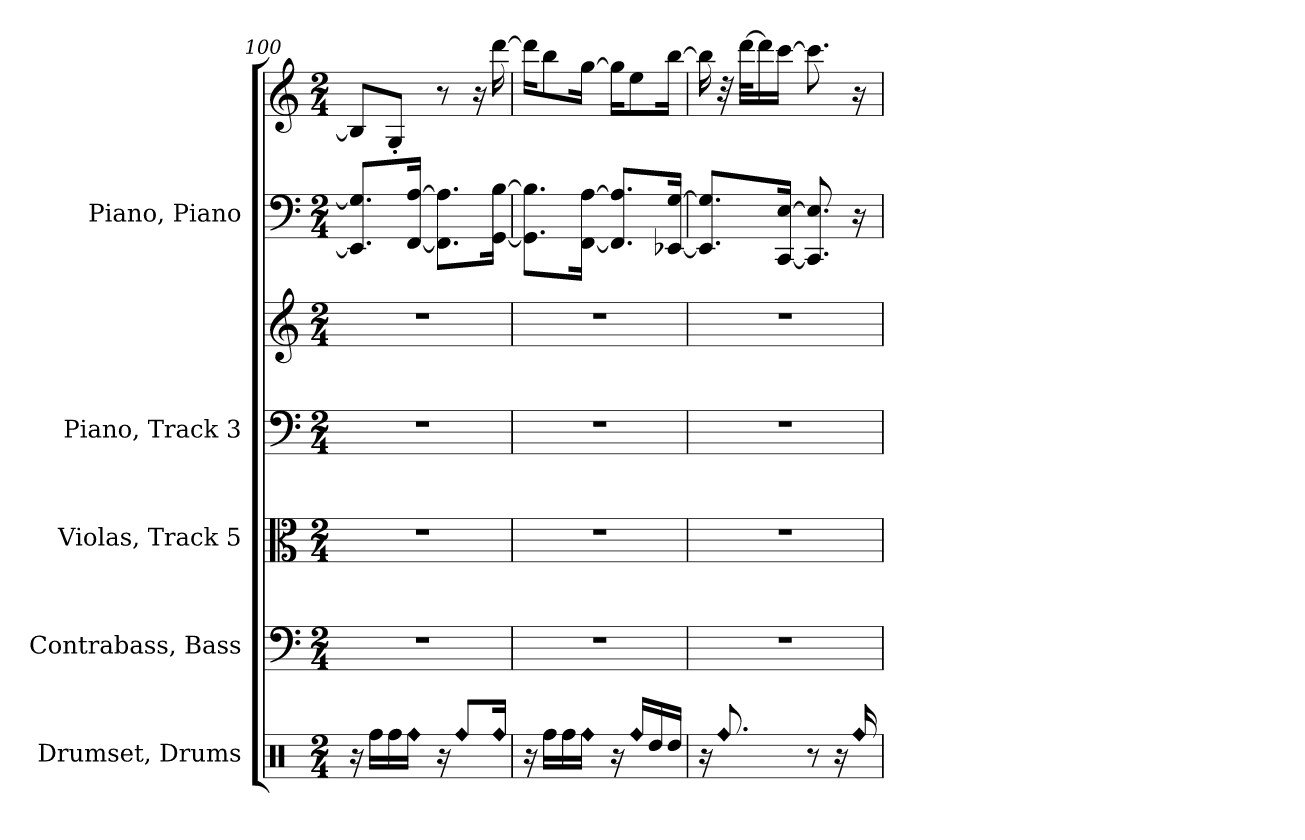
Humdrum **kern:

**kern	**kern	**kern	**kern	**kern	**kern	**kern
*part5	*part4	*part3	*part2	*part2	*part1	*part1
*staff7	*staff6	*staff5	*staff4	*staff3	*staff2	*staff1
*I"Drumset, Drums	*I"Contrabass, Bass	*I"Violas, Track  5	*I"Piano, Track  3	*	*I"Piano, Piano	*
*I'D. Set	*I'Cb.	*I'Vlas.	*I'Pno.	*	*I'Pno.	*
*clefX	*clefF4	*clefC3	*clefF4	*clefG2	*clefF4	*clefG2
*	*ITrd7c12	*	*	*	*	*
*k[]	*k[]	*k[]	*k[]	*k[]	*k[]	*k[]
*M2/4	*M2/4	*M2/4	*M2/4	*M2/4	*M2/4	*M2/4
=100	=100	=100	=100	=100	=100	=100
16r	2r	2r	2r	2r	8.EE/] 8.G/]L	8B/L]
16Rff\LL	.	.	.	.	.	.
16Rff\	.	.	.	.	.	8G'/J
!LO:N:head=diamond	!	!	!	!	!	!
16Rff\JJ	.	.	.	.	[16FF/ [16A/Jk	.
16r	.	.	.	.	8.FF\] 8.A\]L	8r
!LO:N:head=diamond	!	!	!	!	!	!
8Rff/L	.	.	.	.	.	.
.	.	.	.	.	.	16r
!LO:N:head=diamond	!	!	!	!	!	!
16Rff/Jk	.	.	.	.	[16GG\ [16B\Jk	[16ddd\
!!LO:LB:g=z
=101	=101	=101	=101	=101	=101	=101
16r	2r	2r	2r	2r	8.GG\] 8.B\]L	16ddd\KL]
16Rff\LL	.	.	.	.	.	8bb\
16Rff\	.	.	.	.	.	.
!LO:N:head=diamond	!	!	!	!	!	!
16Rff\JJ	.	.	.	.	[16FF\ [16A\Jk	[16gg\Jk
16r	.	.	.	.	8.FF/] 8.A/]L	16gg\KL]
!LO:N:head=diamond	!	!	!	!	!	!
16Rff/LL	.	.	.	.	.	8ee\
16Rdd/	.	.	.	.	.	.
16Rdd/JJ	.	.	.	.	[16EE-X/ [16G/Jk	[16bb\Jk
=102	=102	=102	=102	=102	=102	=102
16r	2r	2r	2r	2r	8.EE-/] 8.G/]L	16bb\]
!LO:N:head=diamond	!	!	!	!	!	!
8.Rff/	.	.	.	.	.	32r
.	.	.	.	.	.	[32ddd\KLL
.	.	.	.	.	.	16ddd\]
.	.	.	.	.	[16CC/ [16E/Jk	[16ccc\JJ
8r	.	.	.	.	8.CC/] 8.E/]	8.ccc\]
16r	.	.	.	.	.	.
!LO:N:head=diamond	!	!	!	!	!	!
16Rff/	.	.	.	.	16r	16r
=	=	=	=	=	=	=
*-	*-	*-	*-	*-	*-	*-
